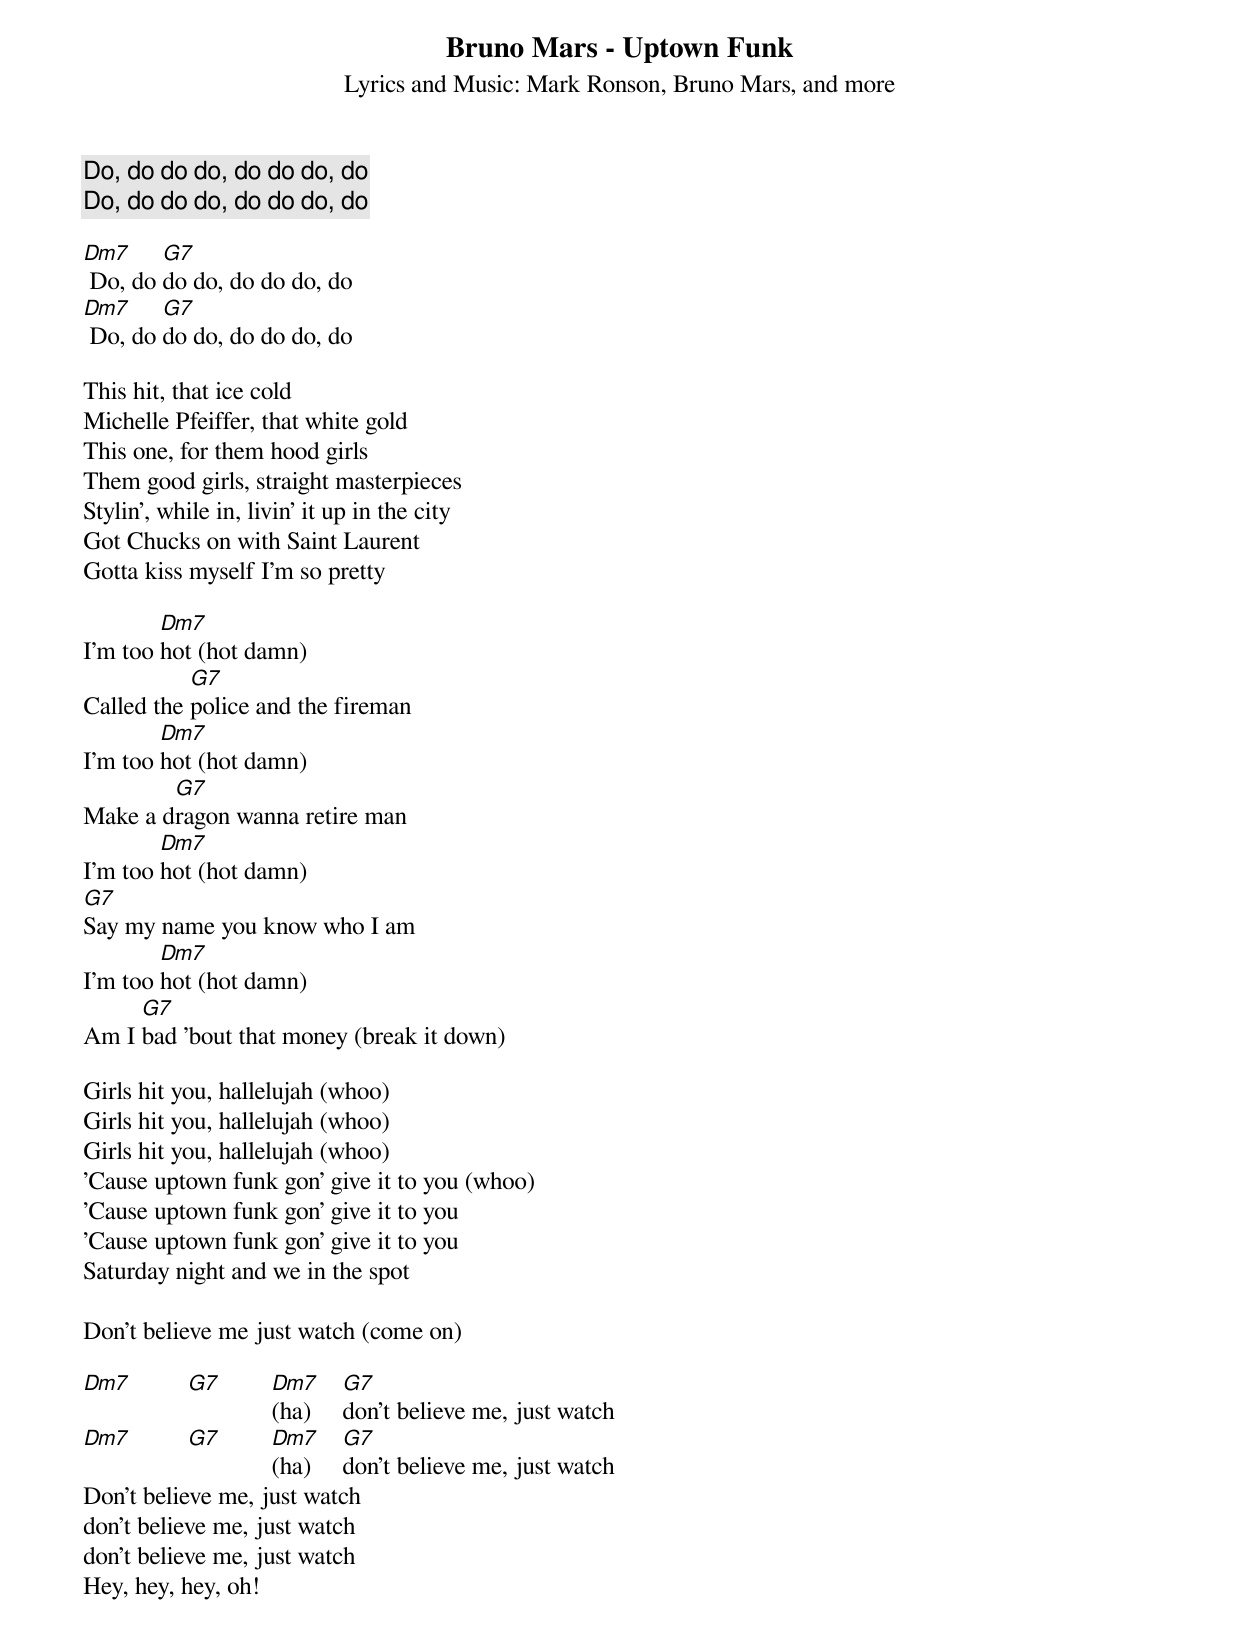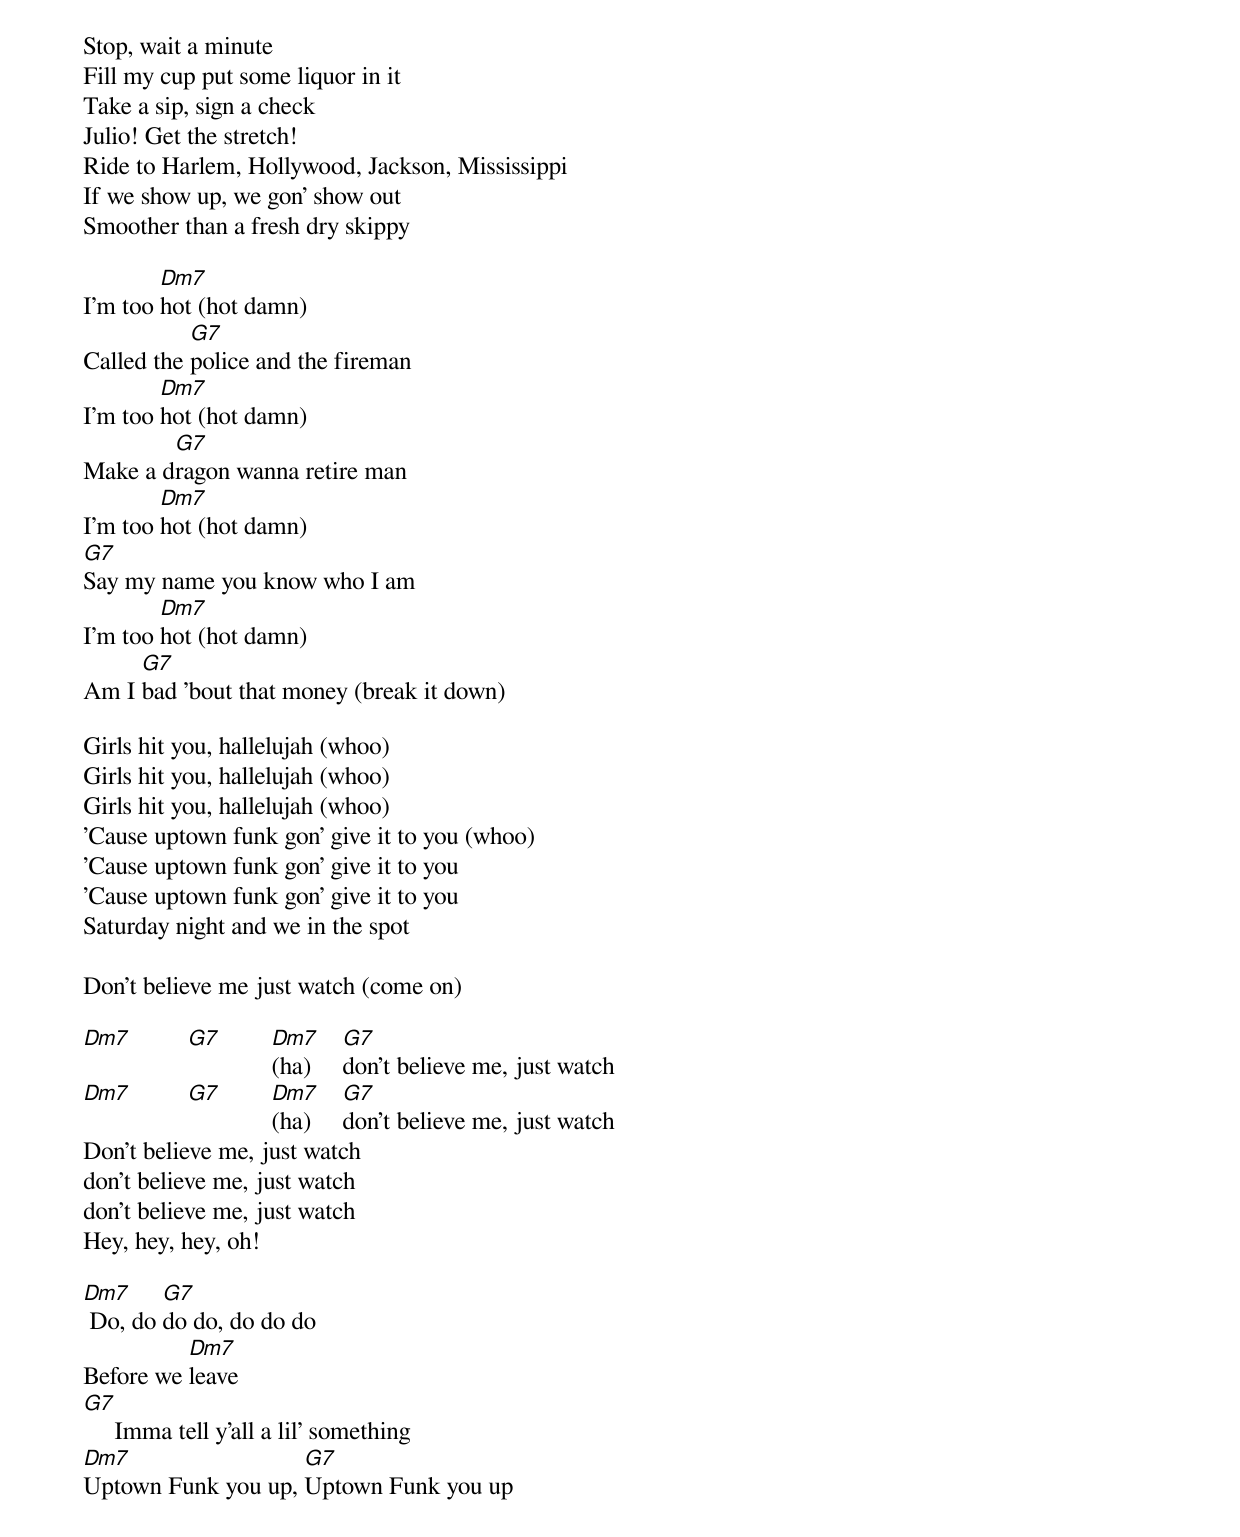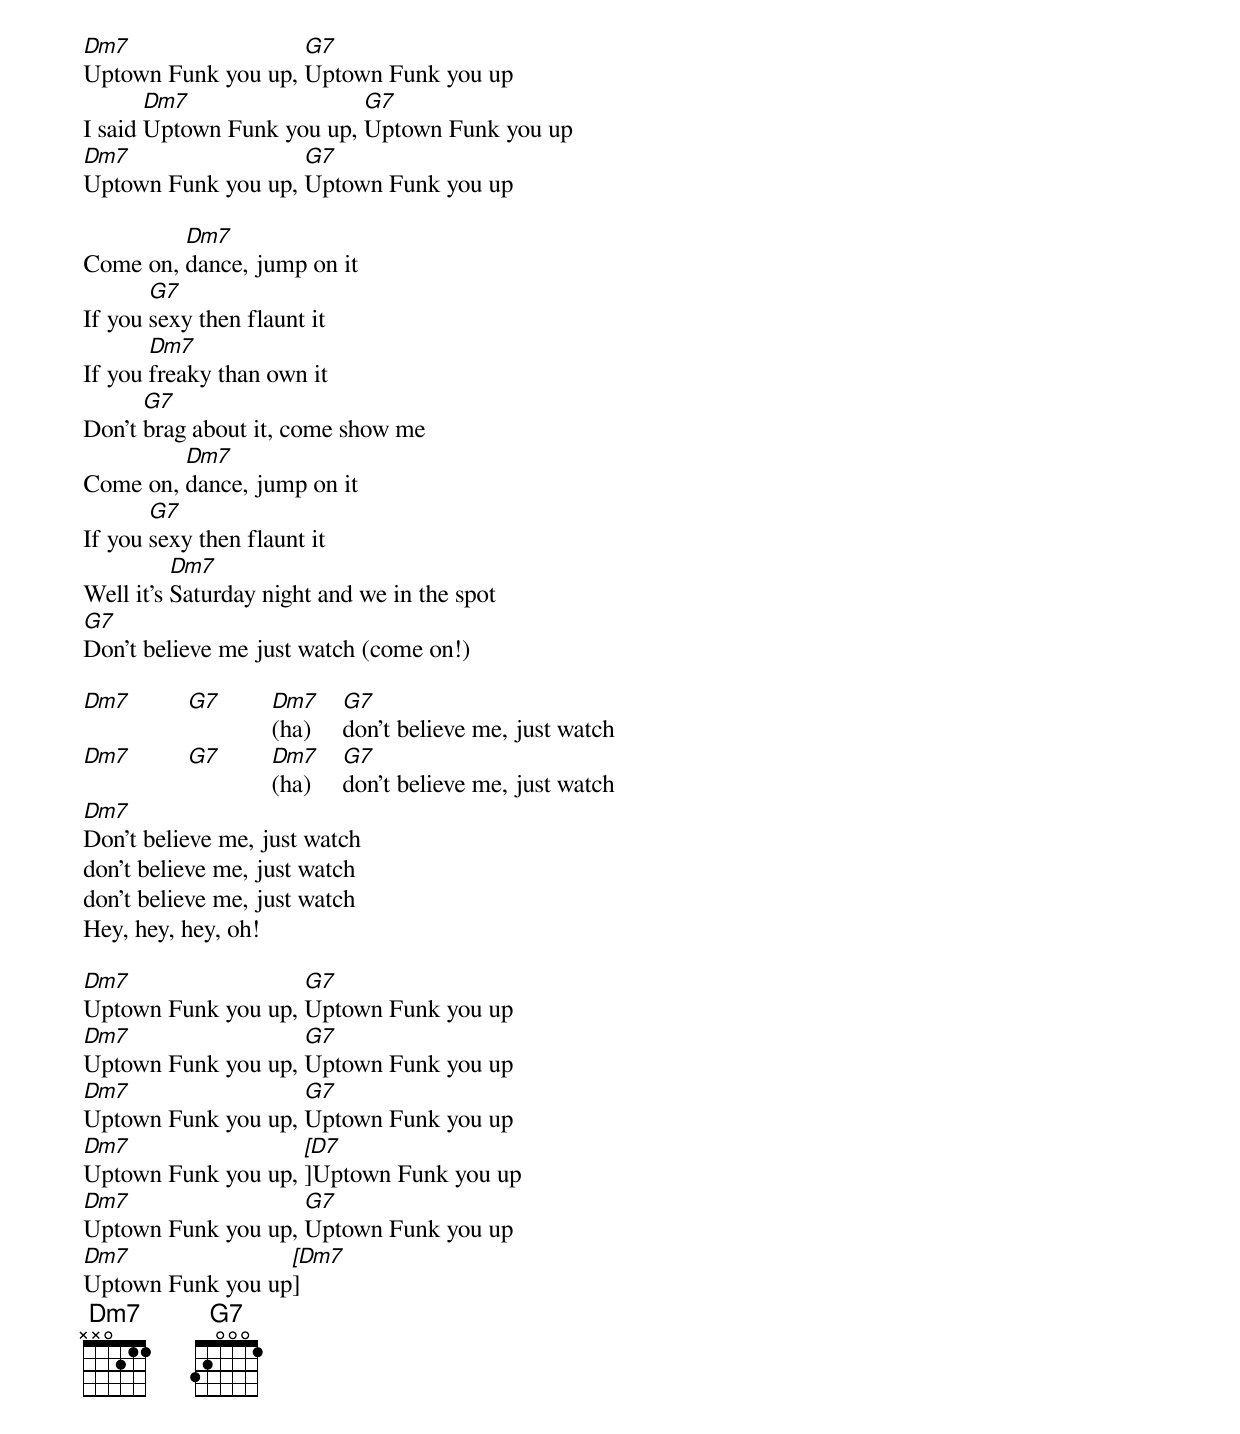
Bruno Mars - Uptown Funk
Lyrics and Music: Mark Ronson, Bruno Mars, and more

{Claps Only}
Do, do do do, do do do, do
Do, do do do, do do do, do

{Guitar Joins}
Dm7     G7
 Do, do do do, do do do, do
Dm7     G7
 Do, do do do, do do do, do

{Drums only}
This hit, that ice cold
Michelle Pfeiffer, that white gold
This one, for them hood girls
Them good girls, straight masterpieces
Stylin', while in, livin' it up in the city
Got Chucks on with Saint Laurent
Gotta kiss myself I'm so pretty

{Everyone joins, dominant bass}
        Dm7
I'm too hot (hot damn)
           G7
Called the police and the fireman
        Dm7
I'm too hot (hot damn)
        G7
Make a dragon wanna retire man
        Dm7
I'm too hot (hot damn)
G7
Say my name you know who I am
        Dm7
I'm too hot (hot damn)
     G7
Am I bad 'bout that money (break it down)

{No chords, drums + synth}
Girls hit you, hallelujah (whoo)
Girls hit you, hallelujah (whoo)
Girls hit you, hallelujah (whoo)
'Cause uptown funk gon' give it to you (whoo)
'Cause uptown funk gon' give it to you
'Cause uptown funk gon' give it to you
Saturday night and we in the spot
[]
Don't believe me just watch (come on)

{Everyone joins, dominant brass}
Dm7      G7      Dm7      G7
                 (ha)     don't believe me, just watch
Dm7      G7      Dm7      G7
                 (ha)     don't believe me, just watch
{Drums + Brass}
Don't believe me, just watch
don't believe me, just watch
don't believe me, just watch
Hey, hey, hey, oh!

{Drums only}
[]
Stop, wait a minute
Fill my cup put some liquor in it
Take a sip, sign a check
Julio! Get the stretch!
Ride to Harlem, Hollywood, Jackson, Mississippi
If we show up, we gon' show out
Smoother than a fresh dry skippy

{Everyone joins, dominant bass}
        Dm7
I'm too hot (hot damn)
           G7
Called the police and the fireman
        Dm7
I'm too hot (hot damn)
        G7
Make a dragon wanna retire man
        Dm7
I'm too hot (hot damn)
G7
Say my name you know who I am
        Dm7
I'm too hot (hot damn)
     G7
Am I bad 'bout that money (break it down)

{No chords, drums + synth}
Girls hit you, hallelujah (whoo)
Girls hit you, hallelujah (whoo)
Girls hit you, hallelujah (whoo)
'Cause uptown funk gon' give it to you (whoo)
'Cause uptown funk gon' give it to you
'Cause uptown funk gon' give it to you
Saturday night and we in the spot
[]
Don't believe me just watch (come on)

{Everyone joins, dominant brass}
Dm7      G7      Dm7      G7
                 (ha)     don't believe me, just watch
Dm7      G7      Dm7      G7
                 (ha)     don't believe me, just watch
{Drums + Brass}
Don't believe me, just watch
don't believe me, just watch
don't believe me, just watch
Hey, hey, hey, oh!

{Drums + Bass}
Dm7     G7
 Do, do do do, do do do
          Dm7
Before we leave
G7
     Imma tell y'all a lil' something
Dm7                 G7
Uptown Funk you up, Uptown Funk you up
Dm7                 G7
Uptown Funk you up, Uptown Funk you up
       Dm7                 G7
I said Uptown Funk you up, Uptown Funk you up
Dm7                 G7
Uptown Funk you up, Uptown Funk you up

{Everyone joins}
         Dm7
Come on, dance, jump on it
       G7
If you sexy then flaunt it
       Dm7
If you freaky than own it
      G7
Don't brag about it, come show me
         Dm7
Come on, dance, jump on it
       G7
If you sexy then flaunt it
          Dm7
Well it's Saturday night and we in the spot
G7
Don't believe me just watch (come on!)

Dm7      G7      Dm7      G7
                 (ha)     don't believe me, just watch
Dm7      G7      Dm7      G7
                 (ha)     don't believe me, just watch
{Drums + Brass + Bass}
Dm7
Don't believe me, just watch
don't believe me, just watch
don't believe me, just watch
Hey, hey, hey, oh!

{Everyone joins}
Dm7                 G7
Uptown Funk you up, Uptown Funk you up
Dm7                 G7
Uptown Funk you up, Uptown Funk you up
Dm7                 G7
Uptown Funk you up, Uptown Funk you up
Dm7                 [D7]
Uptown Funk you up, Uptown Funk you up
Dm7                 G7
Uptown Funk you up, Uptown Funk you up
Dm7                  [Dm7]
Uptown Funk you up
